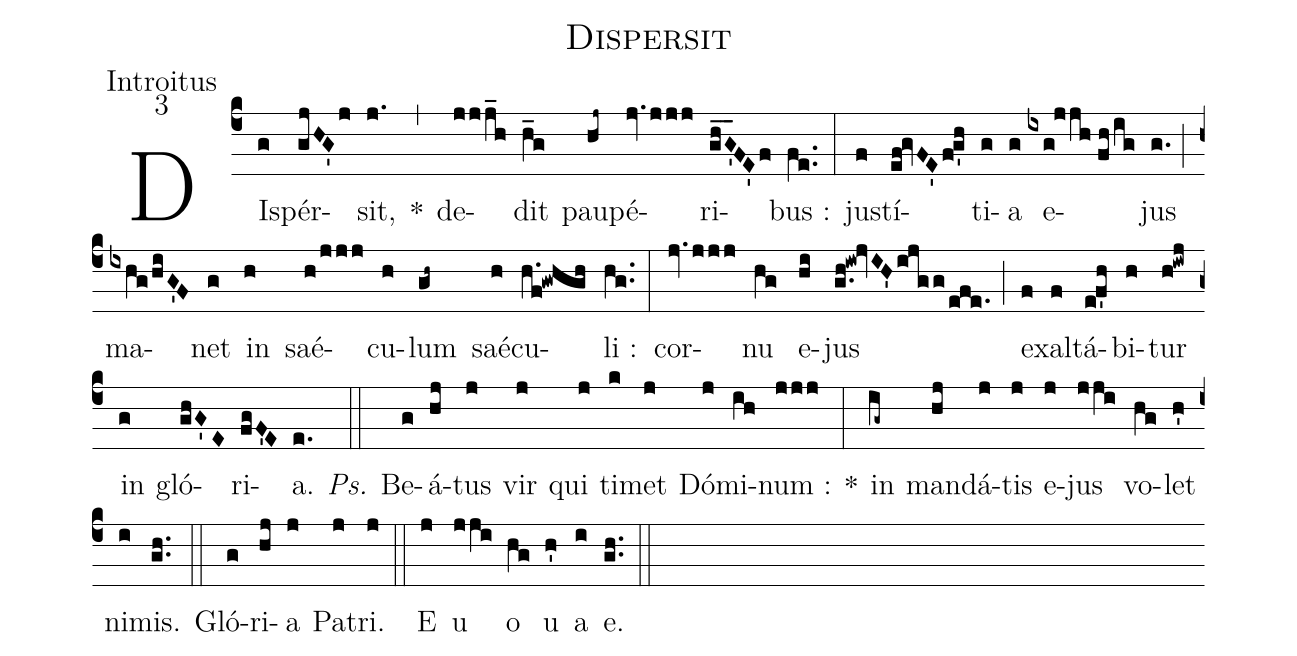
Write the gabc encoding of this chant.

name:Dispersit;
office-part:Introitus;
mode:3;
%%
(c4) DIs(g)pér(gjHG'j)sit,(j.) *(,) de(jjj_h)dit(h_g) pau(hj~)pé(jv.jjj)ri(gh_G'_3FE'f)bus :(fe..) (:) ju(f)stí(ef!gvFE'fg'h)ti(g)a(g) e(ixg!jjh//fh/ig)jus(g.) (;) ma(ixhg/hiG'F)net(g) in(h) saé(h/jjj)cu(h)lum(gh~) saé(h)cu(h.f!gwhgh)li :(hg..) (:) cor(jv.jjj)nu(hg) e(hi)jus(g.h!iw!jvIH'ijgg/efe.) (;) ex(f)al(f)tá(ef'h)bi(h)tur(h!iwj) in(g) gló(ghG'E)ri(fgF'E)a.(e.) (::) <i>Ps.</i> Be(g)á(hj)tus(j) vir(j) qui(j) ti(k)met(j) Dó(j)mi(ih)num :(jjj) *(:) in(ig~) man(hj)dá(j)tis(j) e(j)jus(jji) vo(hg)let(h') ni(i)mis.(gh..) (::) Gló(g)ri(hj)a(j) Pa(j)tri.(j) (::) <eu>E(j) u(jji) o(hg) u(h') a(i) e.</eu>(gh..) (::)
